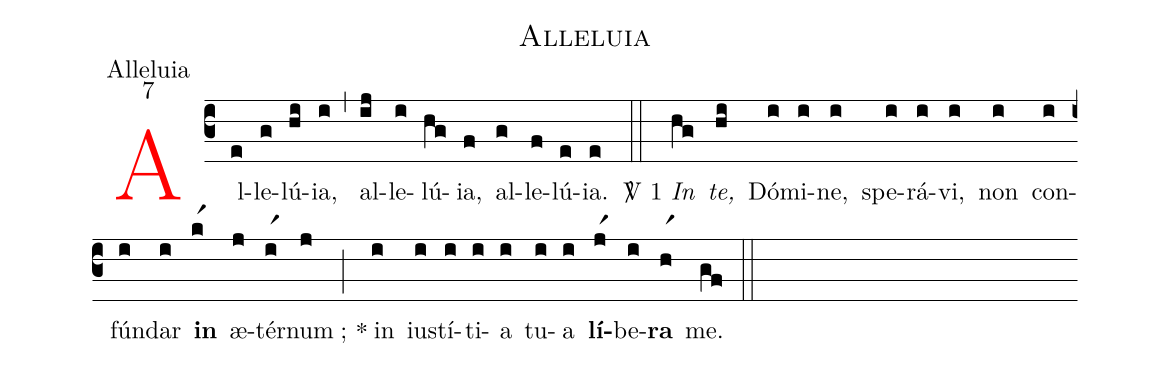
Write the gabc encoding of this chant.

name:Alleluia;
office-part:Alleluia;
mode:7;
%%
(c3) <v>\textcolor{red}{A}</v> l(e)le(g)lú(hi)ia,(i) (,) al(ij)le(i)lú(hg)ia,(f) al(g)le(f)lú(e)ia.(e) (::) <sp>V/</sp> 1 {<i>In</i>}(hg) <i>te,</i>(hi) Dó(i)mi(i)ne,(i) spe(i)rá(i)vi,(i) non(i) con(i)fún(i)dar(i) <b>in</b>(kr1) æ(j)tér(ir1)num(j); *(;) in(i) ius(i)tí(i)ti(i)a(i) tu(i)a(i) <b>lí</b>(jr1)be(i)<b>ra</b>(hr1) me.(gf) (::)
